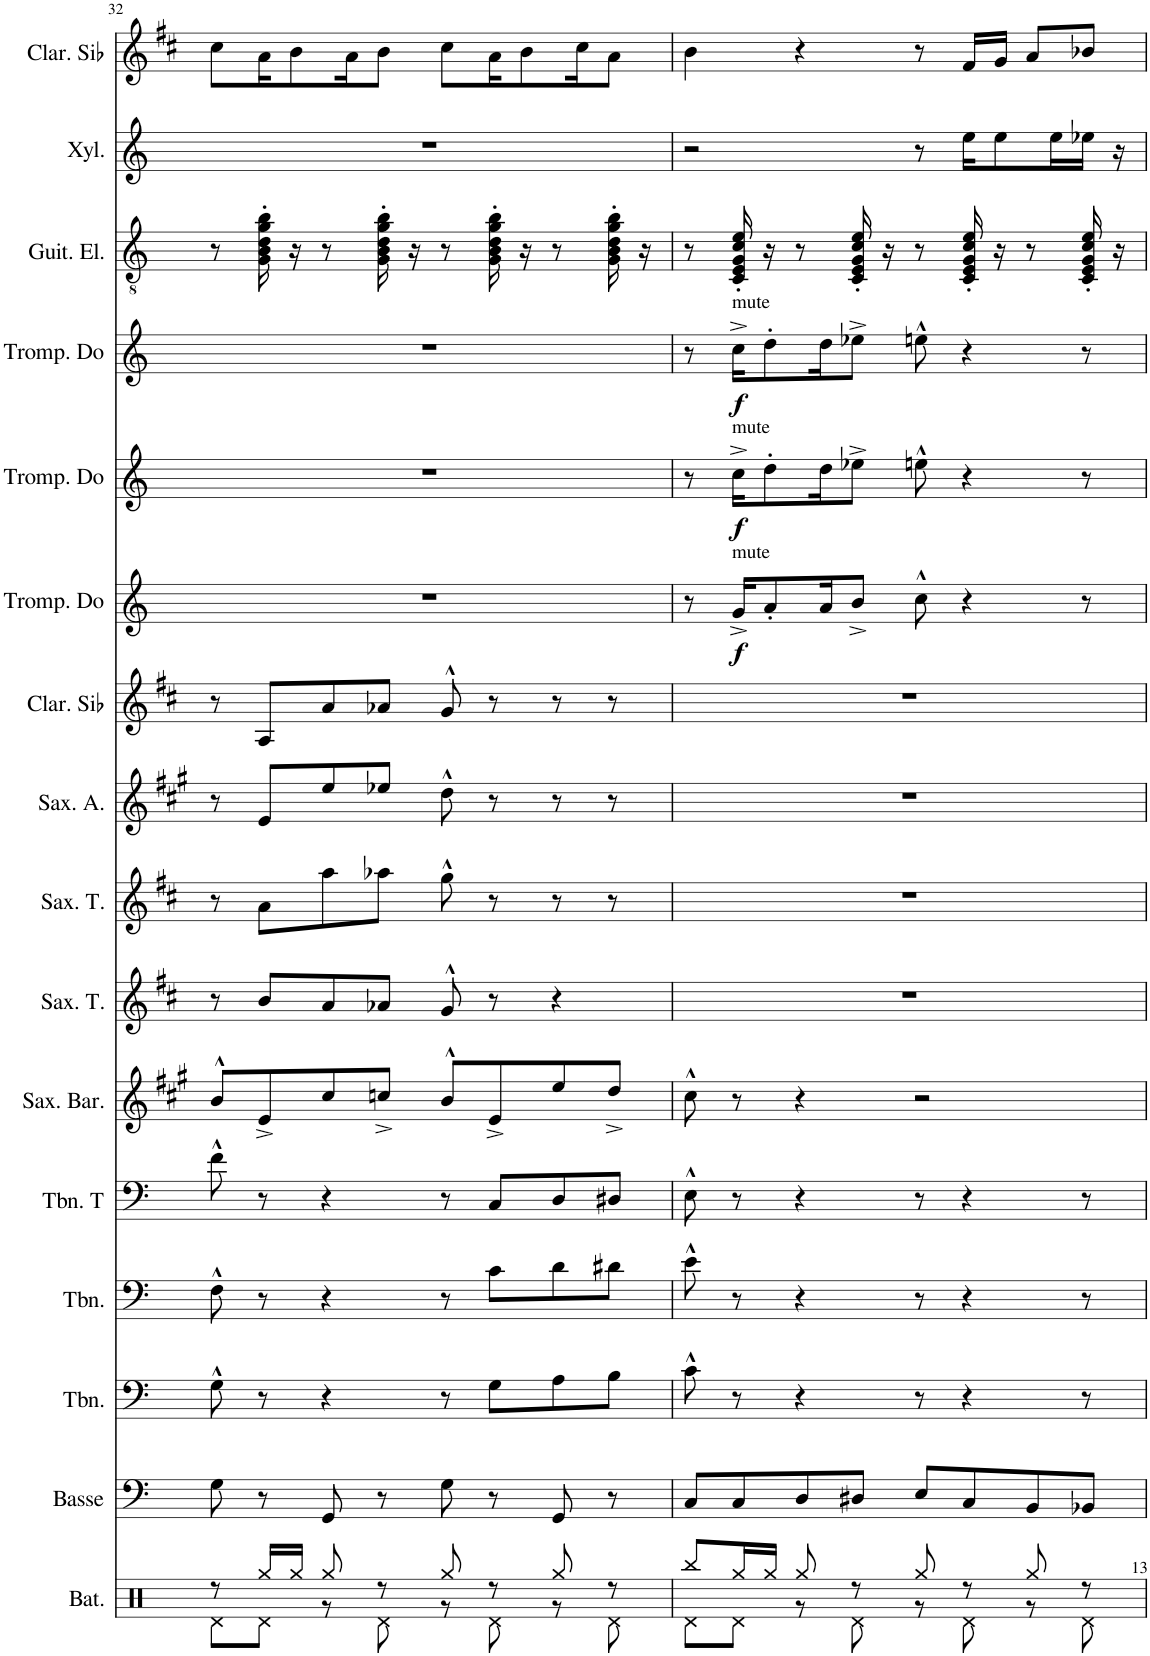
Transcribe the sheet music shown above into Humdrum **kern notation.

**kern	**kern	**kern	**kern	**kern	**kern	**kern	**kern	**kern	**kern	**kern	**dynam	**kern	**dynam	**kern	**dynam	**kern	**kern	**kern
*part16	*part15	*part14	*part13	*part12	*part11	*part10	*part9	*part8	*part7	*part6	*part6	*part5	*part5	*part4	*part4	*part3	*part2	*part1
*staff16	*staff15	*staff14	*staff13	*staff12	*staff11	*staff10	*staff9	*staff8	*staff7	*staff6	*staff6	*staff5	*staff5	*staff4	*staff4	*staff3	*staff2	*staff1
*I"Batterie	*I"Basse acoustique	*I"Trombone	*I"Trombone	*I"Trombone ténor	*I"Saxophone Baryton	*I"Saxophone Ténor	*I"Saxophone Ténor	*I"Saxophone Alto	*I"Clarinette en Sib	*I"Trompette en Do	*	*I"Trompette en Do	*	*I"Trompette en Do	*	*I"Guitare électrique	*I"Xylophone	*I"Clarinette en Sib
*I'Bat.	*I'Basse	*I'Tbn.	*I'Tbn.	*I'Tbn. T	*I'Sax. Bar.	*I'Sax. T.	*I'Sax. T.	*I'Sax. A.	*I'Clar. Sib	*I'Tromp. Do	*	*I'Tromp. Do	*	*I'Tromp. Do	*	*I'Guit. El.	*I'Xyl.	*I'Clar. Sib
!!LO:PB:g=z
*clefX	*clefF4	*clefF4	*clefF4	*clefF4	*clefG2	*clefG2	*clefG2	*clefG2	*clefG2	*clefG2	*	*clefG2	*	*clefG2	*	*clefGv2	*clefG2	*clefG2
*	*Trd7c12	*	*	*	*Trd12c21	*Trd8c14	*Trd8c14	*Trd5c9	*Trd1c2	*Trd1c2	*	*Trd1c2	*	*Trd1c2	*	*	*Trd-7c-12	*Trd1c2
*k[]	*k[]	*k[]	*k[]	*k[]	*k[f#c#g#]	*k[f#c#]	*k[f#c#]	*k[f#c#g#]	*k[f#c#]	*k[]	*	*k[]	*	*k[]	*	*k[]	*k[]	*k[f#c#]
*M4/4	*M4/4	*M4/4	*M4/4	*M4/4	*M4/4	*M4/4	*M4/4	*M4/4	*M4/4	*M4/4	*	*M4/4	*	*M4/4	*	*M4/4	*M4/4	*M4/4
=32	=32	=32	=32	=32	=32	=32	=32	=32	=32	=32	=32	=32	=32	=32	=32	=32	=32	=32
*^	*	*	*	*	*	*	*	*	*	*	*	*	*	*	*	*	*	*
8r	8Rd\L	8G\	8G^^\	8F^^\	8f^^\	8b^^/L	8r	8r	8r	8r	1r	.	1r	.	1r	.	8r	1r	8cc#\L
16Rgg/LL	8Rd\J	8r	8r	8r	8r	8e^/	8b/L	8a\L	8e/L	8A/L	.	.	.	.	.	.	16G\' 16B\' 16d\' 16g\' 16b\'	.	16a\K
16Rgg/JJ	.	.	.	.	.	.	.	.	.	.	.	.	.	.	.	.	16r	.	8b\
8Rgg/	8r	8GG/	4r	4r	4r	8cc#/	8a/	8aa\	8ee/	8a/	.	.	.	.	.	.	8r	.	.
.	.	.	.	.	.	.	.	.	.	.	.	.	.	.	.	.	.	.	16a\K
8r	8Rd\	8r	.	.	.	8ccn^/J	8a-X/J	8aa-X\J	8ee-X/J	8a-X/J	.	.	.	.	.	.	16G\' 16B\' 16d\' 16g\' 16b\'	.	8b\J
.	.	.	.	.	.	.	.	.	.	.	.	.	.	.	.	.	16r	.	.
8Rgg/	8r	8G\	8r	8r	8r	8b^^/L	8g^^/	8gg^^\	8dd^^\	8g^^/	.	.	.	.	.	.	8r	.	8cc#\L
8r	8Rd\	8r	8G\L	8c\L	8C/L	8e^/	8r	8r	8r	8r	.	.	.	.	.	.	16G\' 16B\' 16d\' 16g\' 16b\'	.	16a\K
.	.	.	.	.	.	.	.	.	.	.	.	.	.	.	.	.	16r	.	8b\
8Rgg/	8r	8GG/	8A\	8d\	8D/	8ee/	4r	8r	8r	8r	.	.	.	.	.	.	8r	.	.
.	.	.	.	.	.	.	.	.	.	.	.	.	.	.	.	.	.	.	16cc#\K
8r	8Rd\	8r	8B\J	8d#X\J	8D#X/J	8dd^/J	.	8r	8r	8r	.	.	.	.	.	.	16G\' 16B\' 16d\' 16g\' 16b\'	.	8a\J
.	.	.	.	.	.	.	.	.	.	.	.	.	.	.	.	.	16r	.	.
=33	=33	=33	=33	=33	=33	=33	=33	=33	=33	=33	=33	=33	=33	=33	=33	=33	=33	=33	=33
8Rbb/L	8Rd\L	8C/L	8c^^\	8e^^\	8E^^\	8cc#^^\	1r	1r	1r	1r	8r	.	8r	.	8r	.	8r	2r	4b\
!	!	!	!	!	!	!	!	!	!	!	!	!	!	!	!LO:TX:a:t=mute	!	!	!	!
!	!	!	!	!	!	!	!	!	!	!	!	!	!LO:TX:a:t=mute	!	!	!	!	!	!
!	!	!	!	!	!	!	!	!	!	!	!LO:TX:a:t=mute	!	!	!	!	!	!	!	!
!	!	!	!	!	!	!	!	!	!	!	!	!LO:DY:b	!	!LO:DY:b	!	!LO:DY:b	!	!	!
16Rgg/L	8Rd\J	8C/	8r	8r	8r	8r	.	.	.	.	16g^/KL	f	16cc^\KL	f	16cc^\KL	f	16C/' 16E/' 16G/' 16c/' 16e/'	.	.
16Rgg/JJ	.	.	.	.	.	.	.	.	.	.	8a'/	.	8dd'\	.	8dd'\	.	16r	.	.
8Rgg/	8r	8D/	4r	4r	4r	4r	.	.	.	.	.	.	.	.	.	.	8r	.	4r
.	.	.	.	.	.	.	.	.	.	.	16a/K	.	16dd\K	.	16dd\K	.	.	.	.
8r	8Rd\	8D#X/J	.	.	.	.	.	.	.	.	8b^/J	.	8ee-X^\J	.	8ee-X^\J	.	16C/' 16E/' 16G/' 16c/' 16e/'	.	.
.	.	.	.	.	.	.	.	.	.	.	.	.	.	.	.	.	16r	.	.
8Rgg/	8r	8E/L	8r	8r	8r	2r	.	.	.	.	8cc^^\	.	8een^^\	.	8een^^\	.	8r	8r	8r
8r	8Rd\	8C/	4r	4r	4r	.	.	.	.	.	4r	.	4r	.	4r	.	16C/' 16E/' 16G/' 16c/' 16e/'	16ee\KL	16f#/LL
.	.	.	.	.	.	.	.	.	.	.	.	.	.	.	.	.	16r	8ee\	16g/JJ
8Rgg/	8r	8BB/	.	.	.	.	.	.	.	.	.	.	.	.	.	.	8r	.	8a/L
.	.	.	.	.	.	.	.	.	.	.	.	.	.	.	.	.	.	16ee\L	.
8r	8Rd\	8BB-X/J	8r	8r	8r	.	.	.	.	.	8r	.	8r	.	8r	.	16C/' 16E/' 16G/' 16c/' 16e/'	16ee-X\JJ	8b-X/J
.	.	.	.	.	.	.	.	.	.	.	.	.	.	.	.	.	16r	16r	.
*v	*v	*	*	*	*	*	*	*	*	*	*	*	*	*	*	*	*	*	*
=	=	=	=	=	=	=	=	=	=	=	=	=	=	=	=	=	=	=
*-	*-	*-	*-	*-	*-	*-	*-	*-	*-	*-	*-	*-	*-	*-	*-	*-	*-	*-
